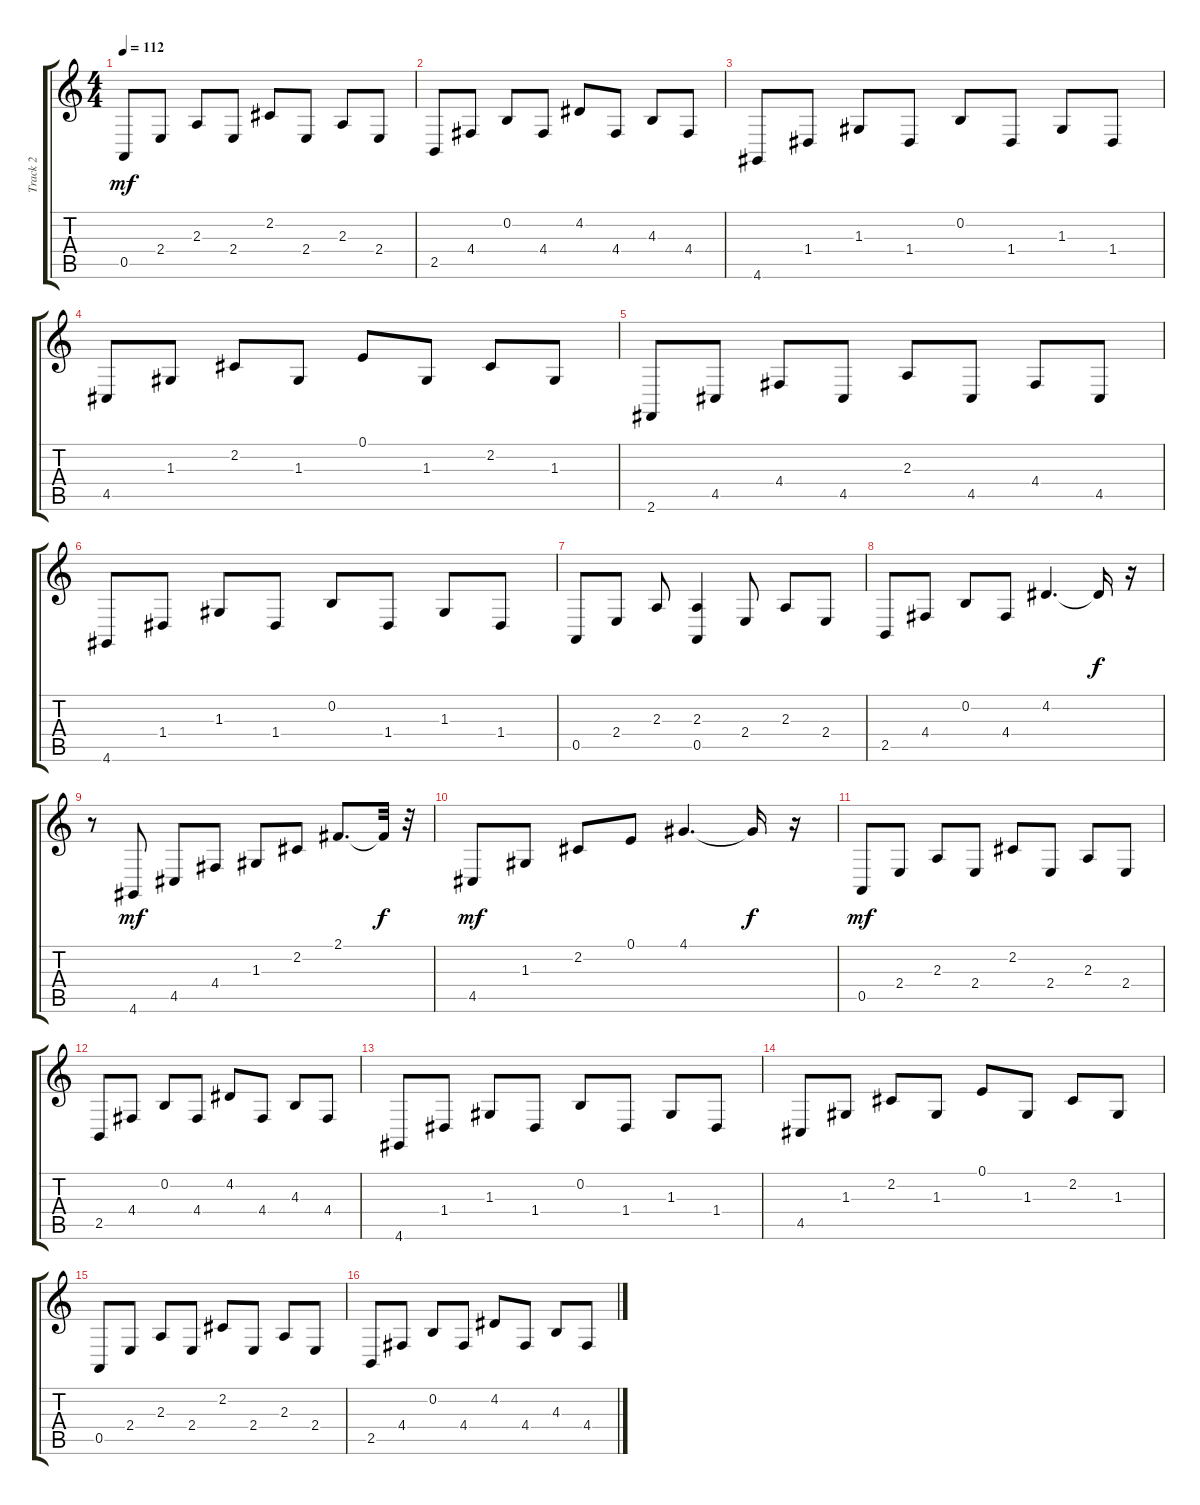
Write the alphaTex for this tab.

\track ("Track 2" "Track 2") {instrument acousticgrandpiano}
\staff {score tabs}
\tuning (E4 B3 G3 D3 A2 E2) {hide}
\ts (4 4)
\tempo 112
\clef g2
\ks c
0.5.8{dy mf} 2.4.8 2.3.8 2.4.8 2.2.8 2.4.8 2.3.8 2.4.8 |
2.5.8 4.4.8 0.2.8 4.4.8 4.2.8 4.4.8 4.3.8 4.4.8 |
4.6.8 1.4.8 1.3.8 1.4.8 0.2.8 1.4.8 1.3.8 1.4.8 |
4.5.8 1.3.8 2.2.8 1.3.8 0.1.8 1.3.8 2.2.8 1.3.8 |
2.6.8 4.5.8 4.4.8 4.5.8 2.3.8 4.5.8 4.4.8 4.5.8 |
4.6.8 1.4.8 1.3.8 1.4.8 0.2.8 1.4.8 1.3.8 1.4.8 |
0.5.8 2.4.8 2.3.8 (2.3 0.5).4 2.4.8 2.3.8 2.4.8 |
2.5.8 4.4.8 0.2.8 4.4.8 4.2.4{d} 4.2{t}.16{dy f} r.16 |
r.8 4.6.8{dy mf} 4.5.8 4.4.8 1.3.8 2.2.8 2.1.8{d} 2.1{t}.32{dy f} r.32 |
4.5.8{dy mf} 1.3.8 2.2.8 0.1.8 4.1.4{d} 4.1{t}.16{dy f} r.16 |
0.5.8{dy mf} 2.4.8 2.3.8 2.4.8 2.2.8 2.4.8 2.3.8 2.4.8 |
2.5.8 4.4.8 0.2.8 4.4.8 4.2.8 4.4.8 4.3.8 4.4.8 |
4.6.8 1.4.8 1.3.8 1.4.8 0.2.8 1.4.8 1.3.8 1.4.8 |
4.5.8 1.3.8 2.2.8 1.3.8 0.1.8 1.3.8 2.2.8 1.3.8 |
0.5.8 2.4.8 2.3.8 2.4.8 2.2.8 2.4.8 2.3.8 2.4.8 |
2.5.8 4.4.8 0.2.8 4.4.8 4.2.8 4.4.8 4.3.8 4.4.8
